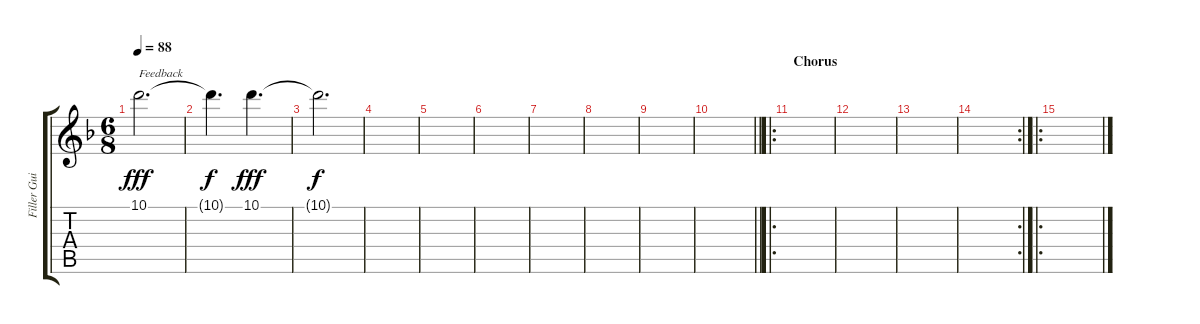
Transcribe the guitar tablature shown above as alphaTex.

\track ("Filler Guitar" "Filler Gui") {instrument distortionguitar}
\staff {score tabs}
\tuning (E4 B3 G3 D3 A2 D2) {hide}
\ts (6 8)
\tempo 88
\clef g2
\ks f
10.1.2{d txt "Feedback" dy fff volume 1 instrument distortionguitar} |
10.1{t}.4{d dy f} 10.1.4{d dy fff} |
10.1{t}.2{d dy f} |
|
|
|
|
|
|
\barLineRight lightlight
|
\ro
\section ("" "Chorus")
|
|
|
\rc 2
|
\ro
